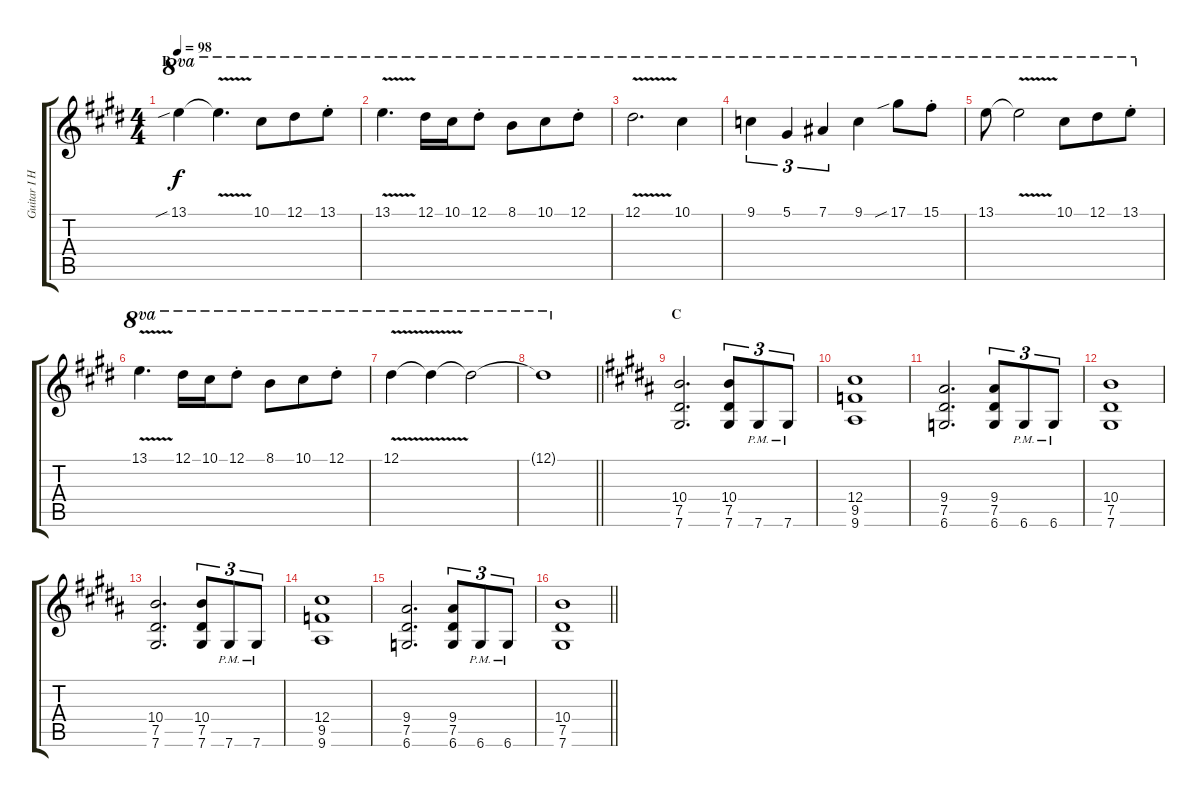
\track ("Guitar I Hizaki" "Guitar I H") {instrument overdrivenguitar}
\staff {score tabs}
\tuning (Eb4 Bb3 Gb3 Db3 Ab2 Db2) {hide}
\ts (4 4)
\section ("" "B")
\tempo 98
\clef g2
\ks c#minor
13.1{sib}.4{ot 8va dy f} 13.1{v t}.4{d ot 8va} 10.1.8{ot 8va beam merge} 12.1.8{ot 8va} 13.1{st}.8{ot 8va} |
13.1{v}.4{d ot 8va} 12.1.16{ot 8va} 10.1.16{ot 8va beam merge} 12.1{st}.8{ot 8va beam split} 8.1.8{ot 8va beam merge} 10.1.8{ot 8va} 12.1{st}.8{ot 8va} |
12.1{v}.2{d ot 8va} 10.1.4{ot 8va} |
9.1.4{tu (3 2) ot 8va} 5.1.4{tu (3 2) ot 8va} 7.1.4{tu (3 2) ot 8va} 9.1.4{ot 8va} 17.1{sib}.8{ot 8va} 15.1{st}.8{ot 8va} |
13.1.8{ot 8va} 13.1{v t}.2{ot 8va beam split} 10.1.8{ot 8va beam merge} 12.1.8{ot 8va} 13.1{st}.8{ot 8va} |
13.1{v}.4{d ot 8va} 12.1.16{ot 8va} 10.1.16{ot 8va beam merge} 12.1{st}.8{ot 8va beam split} 8.1.8{ot 8va beam merge} 10.1.8{ot 8va} 12.1{st}.8{ot 8va} |
12.1{v}.4{ot 8va} 12.1{t}.4{ot 8va} 12.1{t}.2{ot 8va volume 5} |
\barLineRight lightlight
12.1{t}.1{ot 8va} |
\section ("" "C")
\ks g#minor
(10.4 7.5 7.6).2{d volume 13} (10.4 7.5 7.6).8{tu (3 2)} 7.6{pm}.8{tu (3 2)} 7.6{pm}.8{tu (3 2)} |
(12.4 9.5 9.6).1 |
(9.4 7.5 6.6).2{d} (9.4 7.5 6.6).8{tu (3 2)} 6.6{pm}.8{tu (3 2)} 6.6{pm}.8{tu (3 2)} |
(10.4 7.5 7.6).1 |
(10.4 7.5 7.6).2{d} (10.4 7.5 7.6).8{tu (3 2)} 7.6{pm}.8{tu (3 2)} 7.6{pm}.8{tu (3 2)} |
(12.4 9.5 9.6).1 |
(9.4 7.5 6.6).2{d} (9.4 7.5 6.6).8{tu (3 2)} 6.6{pm}.8{tu (3 2)} 6.6{pm}.8{tu (3 2)} |
\barLineRight lightlight
(10.4 7.5 7.6).1
